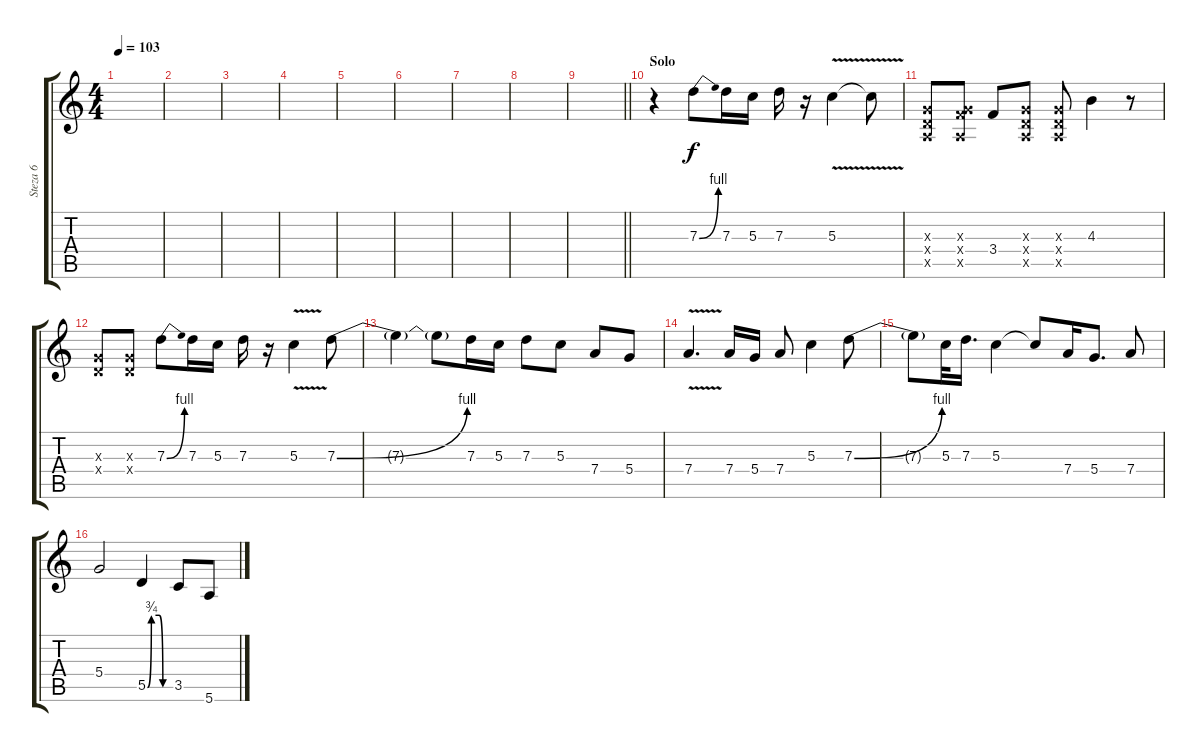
\track ("Steza 6" "Steza 6") {instrument distortionguitar}
\staff {score tabs}
\tuning (E4 B3 G3 D3 A2 E2) {hide}
\ts (4 4)
\tempo 103
\clef g2
\ks aminor
|
|
|
|
|
|
|
|
\barLineRight lightlight
|
\section ("" "Solo")
r.4 7.3{be (bend 0 0 60 4)}.8 7.3.16 5.3.16 7.3.16 r.16 5.3{v}.4 5.3{t}.8 |
(0.3{x} 0.4{x} 0.5{x}).8 (0.3{x} 3.4{x} 0.5{x}).8 3.4.8 (0.3{x} 0.4{x} 0.5{x}).8 (0.3{x} 0.4{x} 0.5{x}).8 4.3.4 r.8 |
(0.3{x} 0.4{x}).8 (0.3{x} 0.4{x}).8 7.3{be (bend 0 0 60 4)}.8 7.3.16 5.3.16 7.3.16 r.16 5.3{v}.4 7.3{be (bend 0 0 60 4)}.8 |
7.3{t}.4 7.3{t}.8 7.3.16 5.3.16 7.3.8 5.3.8 7.4.8 5.4.8 |
7.4{v}.4{d} 7.4.16 5.4.16 7.4.8 5.3.4 7.3{be (bend 0 0 60 4)}.8 |
7.3{t}.8 5.3.32 7.3.16{d} 5.3.4 5.3{t}.8 7.4.16 5.4.8{d} 7.4.8 |
5.4.2 5.5{be (custom 0 0 10 3 30 3 40 0 60 0)}.4 3.5.8 5.6.8
